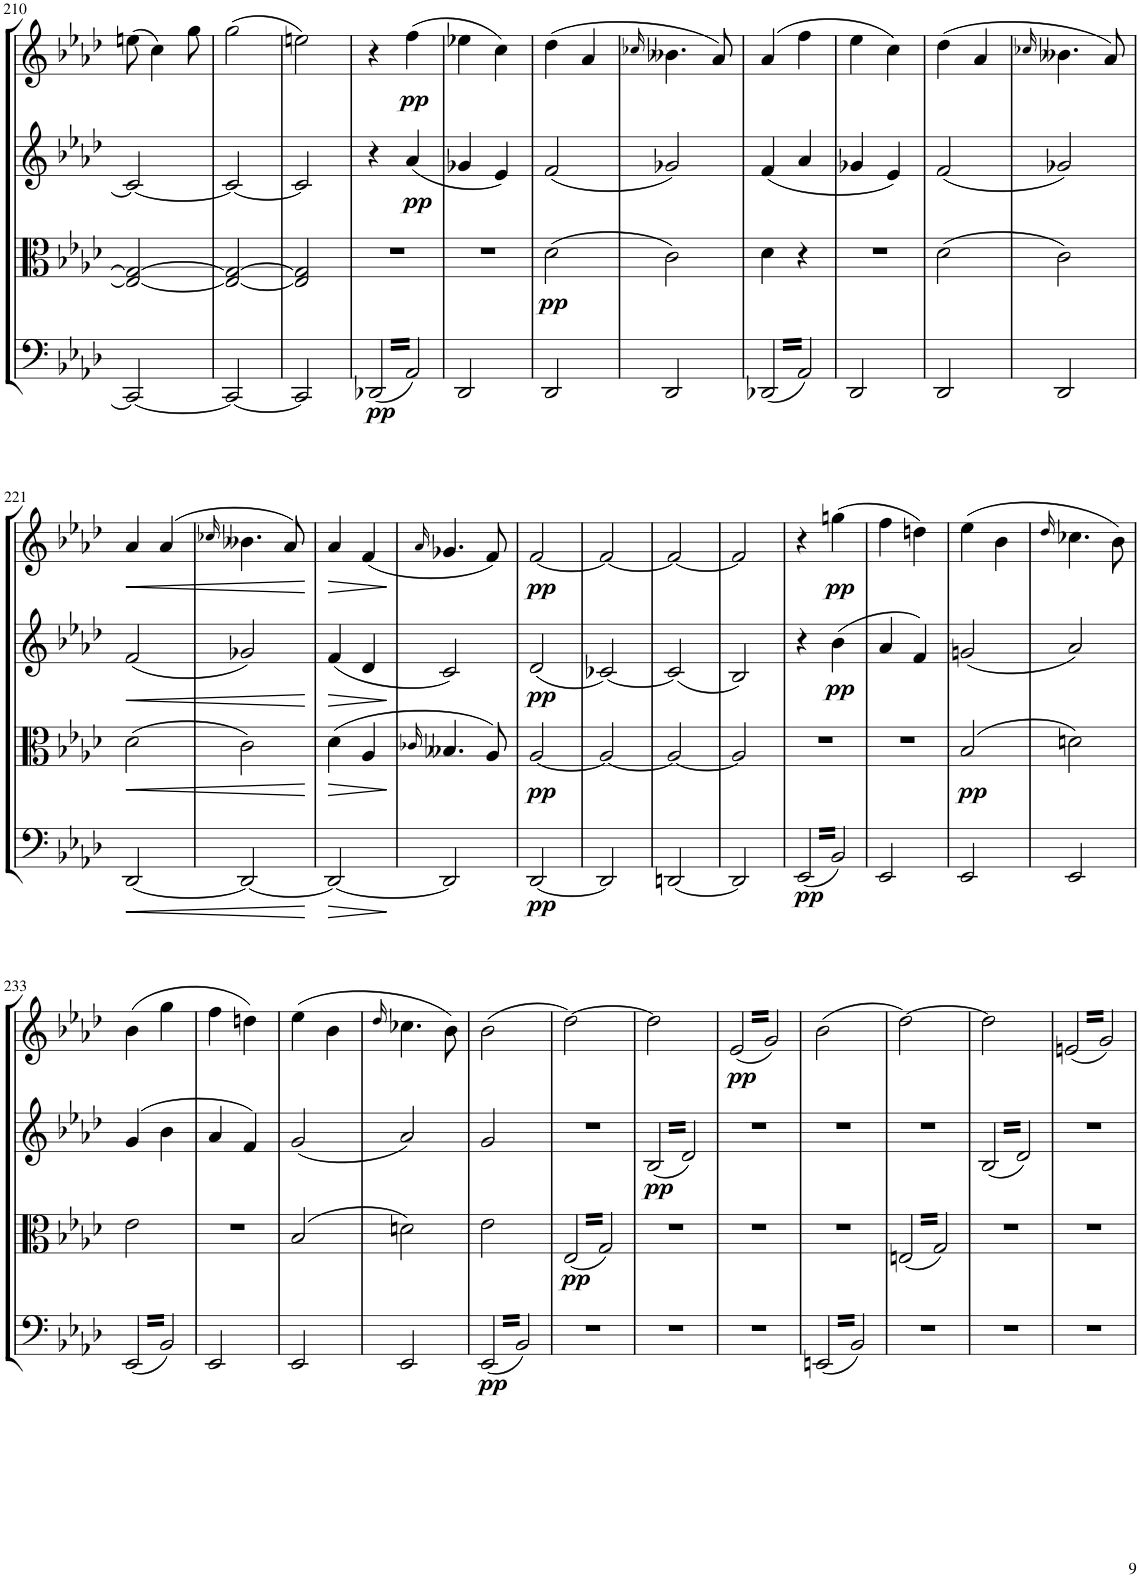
**kern	**dynam	**kern	**dynam	**kern	**dynam	**kern	**dynam
*part4	*part4	*part3	*part3	*part2	*part2	*part1	*part1
*staff4	*staff4	*staff3	*staff3	*staff2	*staff2	*staff1	*staff1
*I"Violoncello	*	*I"Viola	*	*I"Violino II	*	*I"Violino I	*
*I'Vc	*	*I'Vla	*	*I'Vln	*	*I'Vln	*
!!LO:PB:g=z
*clefF4	*	*clefC3	*	*clefG2	*	*clefG2	*
*k[b-e-a-d-]	*	*k[b-e-a-d-]	*	*k[b-e-a-d-]	*	*k[b-e-a-d-]	*
*M2/4	*	*M2/4	*	*M2/4	*	*M2/4	*
=210	=210	=210	=210	=210	=210	=210	=210
2CC/_	.	2E/_ 2G/_	.	2c/_	.	(8een\	.
.	.	.	.	.	.	4cc\)	.
.	.	.	.	.	.	8gg\	.
=211	=211	=211	=211	=211	=211	=211	=211
2CC/_	.	2E/_ 2G/_	.	2c/_	.	(2gg\	.
=212	=212	=212	=212	=212	=212	=212	=212
2CC/]	.	2E/] 2G/]	.	2c/]	.	2een\)	.
=213	=213	=213	=213	=213	=213	=213	=213
!	!LO:DY:b	!	!	!	!	!	!
*tremolo	*	*	*	*	*	*	*
(32DD-X/LLL	pp	2r	.	4r	.	4r	.
32AA-/)	.	.	.	.	.	.	.
32DD-X/	.	.	.	.	.	.	.
32AA-/)	.	.	.	.	.	.	.
32DD-X/	.	.	.	.	.	.	.
32AA-/)	.	.	.	.	.	.	.
32DD-X/	.	.	.	.	.	.	.
32AA-/)	.	.	.	.	.	.	.
!	!	!	!	!	!LO:DY:b	!	!LO:DY:b
32DD-X/	.	.	.	(4a-/	pp	(4ff\	pp
32AA-/)	.	.	.	.	.	.	.
32DD-X/	.	.	.	.	.	.	.
32AA-/)	.	.	.	.	.	.	.
32DD-X/	.	.	.	.	.	.	.
32AA-/)	.	.	.	.	.	.	.
32DD-X/	.	.	.	.	.	.	.
32AA-/)JJJ	.	.	.	.	.	.	.
*Xtremolo	*	*	*	*	*	*	*
=214	=214	=214	=214	=214	=214	=214	=214
2DD-/	.	2r	.	4g-X/	.	4ee-X\	.
.	.	.	.	.	.	.	.
.	.	.	.	.	.	.	.
.	.	.	.	.	.	.	.
.	.	.	.	.	.	.	.
.	.	.	.	.	.	.	.
.	.	.	.	.	.	.	.
.	.	.	.	.	.	.	.
.	.	.	.	4e-/)	.	4cc\)	.
=215	=215	=215	=215	=215	=215	=215	=215
!	!	!	!LO:DY:b	!	!	!	!
2DD-/	.	(2d-\	pp	(2f/	.	(4dd-\	.
.	.	.	.	.	.	4a-/	.
=216	=216	=216	=216	=216	=216	=216	=216
.	.	.	.	.	.	16qcc-X/	.
2DD-/	.	2c\)	.	2g-X/)	.	4.b--X\	.
.	.	.	.	.	.	8a-/)	.
=217	=217	=217	=217	=217	=217	=217	=217
*tremolo	*	*	*	*	*	*	*
(32DD-X/LLL	.	4d-\	.	(4f/	.	(4a-/	.
32AA-/)	.	.	.	.	.	.	.
32DD-X/	.	.	.	.	.	.	.
32AA-/)	.	.	.	.	.	.	.
32DD-X/	.	.	.	.	.	.	.
32AA-/)	.	.	.	.	.	.	.
32DD-X/	.	.	.	.	.	.	.
32AA-/)	.	.	.	.	.	.	.
32DD-X/	.	4r	.	4a-/	.	4ff\	.
32AA-/)	.	.	.	.	.	.	.
32DD-X/	.	.	.	.	.	.	.
32AA-/)	.	.	.	.	.	.	.
32DD-X/	.	.	.	.	.	.	.
32AA-/)	.	.	.	.	.	.	.
32DD-X/	.	.	.	.	.	.	.
32AA-/)JJJ	.	.	.	.	.	.	.
*Xtremolo	*	*	*	*	*	*	*
=218	=218	=218	=218	=218	=218	=218	=218
2DD-/	.	2r	.	4g-X/	.	4ee-\	.
.	.	.	.	.	.	.	.
.	.	.	.	.	.	.	.
.	.	.	.	.	.	.	.
.	.	.	.	.	.	.	.
.	.	.	.	.	.	.	.
.	.	.	.	.	.	.	.
.	.	.	.	.	.	.	.
.	.	.	.	4e-/)	.	4cc\)	.
=219	=219	=219	=219	=219	=219	=219	=219
2DD-/	.	(2d-\	.	(2f/	.	(4dd-\	.
.	.	.	.	.	.	4a-/	.
=220	=220	=220	=220	=220	=220	=220	=220
.	.	.	.	.	.	16qcc-X/	.
2DD-/	.	2c\)	.	2g-X/)	.	4.b--X\	.
.	.	.	.	.	.	8a-/)	.
!!LO:LB:g=z
=221	=221	=221	=221	=221	=221	=221	=221
!	!LO:HP:b	!	!LO:HP:b	!	!LO:HP:b	!	!LO:HP:b
[2DD-/	<	(2d-\	<	(2f/	<	4a-/	<
.	.	.	.	.	.	(4a-/	.
=222	=222	=222	=222	=222	=222	=222	=222
.	.	.	.	.	.	16qcc-X/	.
2DD-/_	.	2c\)	.	2g-X/)	.	4.b--X\	.
.	.	.	.	.	.	8a-/)	.
.	[	.	[	.	[	.	[
=223	=223	=223	=223	=223	=223	=223	=223
!	!LO:HP:b	!	!LO:HP:b	!	!LO:HP:b	!	!LO:HP:b
2DD-/_	>	(4d-\	>	(4f/	>	4a-/	>
.	.	4A-/	.	4d-/	.	(4f/	.
.	]	.	]	.	]	.	]
=224	=224	=224	=224	=224	=224	=224	=224
.	.	16qc-X/	.	.	.	16qa-/	.
2DD-/]	.	4.B--X/	.	2c/)	.	4.g-X/	.
.	.	8A-/)	.	.	.	8f/)	.
=225	=225	=225	=225	=225	=225	=225	=225
!	!LO:DY:b	!	!LO:DY:b	!	!LO:DY:b	!	!LO:DY:b
[2DD-/	pp	[2A-/	pp	(2d-/	pp	[2f/	pp
=226	=226	=226	=226	=226	=226	=226	=226
2DD-/]	.	2A-/_	.	[2c-X/)	.	2f/_	.
=227	=227	=227	=227	=227	=227	=227	=227
[2DDn/	.	2A-/_	.	(2c-/]	.	2f/_	.
=228	=228	=228	=228	=228	=228	=228	=228
2DD/]	.	2A-/]	.	2B-/)	.	2f/]	.
=229	=229	=229	=229	=229	=229	=229	=229
!	!LO:DY:b	!	!	!	!	!	!
*tremolo	*	*	*	*	*	*	*
(32EE-/LLL	pp	2r	.	4r	.	4r	.
32BB-/)	.	.	.	.	.	.	.
32EE-/	.	.	.	.	.	.	.
32BB-/)	.	.	.	.	.	.	.
32EE-/	.	.	.	.	.	.	.
32BB-/)	.	.	.	.	.	.	.
32EE-/	.	.	.	.	.	.	.
32BB-/)	.	.	.	.	.	.	.
!	!	!	!	!	!LO:DY:b	!	!LO:DY:b
32EE-/	.	.	.	(4b-\	pp	(4ggn\	pp
32BB-/)	.	.	.	.	.	.	.
32EE-/	.	.	.	.	.	.	.
32BB-/)	.	.	.	.	.	.	.
32EE-/	.	.	.	.	.	.	.
32BB-/)	.	.	.	.	.	.	.
32EE-/	.	.	.	.	.	.	.
32BB-/)JJJ	.	.	.	.	.	.	.
*Xtremolo	*	*	*	*	*	*	*
=230	=230	=230	=230	=230	=230	=230	=230
2EE-/	.	2r	.	4a-/	.	4ff\	.
.	.	.	.	.	.	.	.
.	.	.	.	.	.	.	.
.	.	.	.	.	.	.	.
.	.	.	.	.	.	.	.
.	.	.	.	.	.	.	.
.	.	.	.	.	.	.	.
.	.	.	.	.	.	.	.
.	.	.	.	4f/)	.	4ddn\)	.
=231	=231	=231	=231	=231	=231	=231	=231
!	!	!	!LO:DY:b	!	!	!	!
2EE-/	.	(2B-/	pp	(2gn/	.	(4ee-\	.
.	.	.	.	.	.	4b-\	.
=232	=232	=232	=232	=232	=232	=232	=232
.	.	.	.	.	.	16qdd-/	.
2EE-/	.	2dn\)	.	2a-/)	.	4.cc-X\	.
.	.	.	.	.	.	8b-\)	.
!!LO:LB:g=z
=233	=233	=233	=233	=233	=233	=233	=233
*tremolo	*	*	*	*	*	*	*
(32EE-/LLL	.	2e-\	.	(4g/	.	(4b-\	.
32BB-/)	.	.	.	.	.	.	.
32EE-/	.	.	.	.	.	.	.
32BB-/)	.	.	.	.	.	.	.
32EE-/	.	.	.	.	.	.	.
32BB-/)	.	.	.	.	.	.	.
32EE-/	.	.	.	.	.	.	.
32BB-/)	.	.	.	.	.	.	.
32EE-/	.	.	.	4b-\	.	4gg\	.
32BB-/)	.	.	.	.	.	.	.
32EE-/	.	.	.	.	.	.	.
32BB-/)	.	.	.	.	.	.	.
32EE-/	.	.	.	.	.	.	.
32BB-/)	.	.	.	.	.	.	.
32EE-/	.	.	.	.	.	.	.
32BB-/)JJJ	.	.	.	.	.	.	.
*Xtremolo	*	*	*	*	*	*	*
=234	=234	=234	=234	=234	=234	=234	=234
2EE-/	.	2r	.	4a-/	.	4ff\	.
.	.	.	.	.	.	.	.
.	.	.	.	.	.	.	.
.	.	.	.	.	.	.	.
.	.	.	.	.	.	.	.
.	.	.	.	.	.	.	.
.	.	.	.	.	.	.	.
.	.	.	.	.	.	.	.
.	.	.	.	4f/)	.	4ddn\)	.
=235	=235	=235	=235	=235	=235	=235	=235
2EE-/	.	(2B-/	.	(2g/	.	(4ee-\	.
.	.	.	.	.	.	4b-\	.
=236	=236	=236	=236	=236	=236	=236	=236
.	.	.	.	.	.	16qdd-/	.
2EE-/	.	2dn\)	.	2a-/)	.	4.cc-X\	.
.	.	.	.	.	.	8b-\)	.
=237	=237	=237	=237	=237	=237	=237	=237
!	!LO:DY:b	!	!	!	!	!	!
*tremolo	*	*	*	*	*	*	*
(32EE-/LLL	pp	2e-\	.	2g/	.	(2b-\	.
32BB-/)	.	.	.	.	.	.	.
32EE-/	.	.	.	.	.	.	.
32BB-/)	.	.	.	.	.	.	.
32EE-/	.	.	.	.	.	.	.
32BB-/)	.	.	.	.	.	.	.
32EE-/	.	.	.	.	.	.	.
32BB-/)	.	.	.	.	.	.	.
32EE-/	.	.	.	.	.	.	.
32BB-/)	.	.	.	.	.	.	.
32EE-/	.	.	.	.	.	.	.
32BB-/)	.	.	.	.	.	.	.
32EE-/	.	.	.	.	.	.	.
32BB-/)	.	.	.	.	.	.	.
32EE-/	.	.	.	.	.	.	.
32BB-/)JJJ	.	.	.	.	.	.	.
=238	=238	=238	=238	=238	=238	=238	=238
!	!	!	!LO:DY:b	!	!	!	!
*	*	*tremolo	*	*	*	*	*
2r	.	(32E-/LLL	pp	2r	.	[2dd-\)	.
.	.	32G/)	.	.	.	.	.
.	.	32E-/	.	.	.	.	.
.	.	32G/)	.	.	.	.	.
.	.	32E-/	.	.	.	.	.
.	.	32G/)	.	.	.	.	.
.	.	32E-/	.	.	.	.	.
.	.	32G/)	.	.	.	.	.
.	.	32E-/	.	.	.	.	.
.	.	32G/)	.	.	.	.	.
.	.	32E-/	.	.	.	.	.
.	.	32G/)	.	.	.	.	.
.	.	32E-/	.	.	.	.	.
.	.	32G/)	.	.	.	.	.
.	.	32E-/	.	.	.	.	.
.	.	32G/)JJJ	.	.	.	.	.
=239	=239	=239	=239	=239	=239	=239	=239
!	!	!	!	!	!LO:DY:b	!	!
*	*	*	*	*tremolo	*	*	*
2r	.	2r	.	(32B-/LLL	pp	2dd-\]	.
.	.	.	.	32d-/)	.	.	.
.	.	.	.	32B-/	.	.	.
.	.	.	.	32d-/)	.	.	.
.	.	.	.	32B-/	.	.	.
.	.	.	.	32d-/)	.	.	.
.	.	.	.	32B-/	.	.	.
.	.	.	.	32d-/)	.	.	.
.	.	.	.	32B-/	.	.	.
.	.	.	.	32d-/)	.	.	.
.	.	.	.	32B-/	.	.	.
.	.	.	.	32d-/)	.	.	.
.	.	.	.	32B-/	.	.	.
.	.	.	.	32d-/)	.	.	.
.	.	.	.	32B-/	.	.	.
.	.	.	.	32d-/)JJJ	.	.	.
=240	=240	=240	=240	=240	=240	=240	=240
!	!	!	!	!	!	!	!LO:DY:b
*	*	*	*	*	*	*tremolo	*
2r	.	2r	.	2r	.	(32e-/LLL	pp
.	.	.	.	.	.	32g/)	.
.	.	.	.	.	.	32e-/	.
.	.	.	.	.	.	32g/)	.
.	.	.	.	.	.	32e-/	.
.	.	.	.	.	.	32g/)	.
.	.	.	.	.	.	32e-/	.
.	.	.	.	.	.	32g/)	.
.	.	.	.	.	.	32e-/	.
.	.	.	.	.	.	32g/)	.
.	.	.	.	.	.	32e-/	.
.	.	.	.	.	.	32g/)	.
.	.	.	.	.	.	32e-/	.
.	.	.	.	.	.	32g/)	.
.	.	.	.	.	.	32e-/	.
.	.	.	.	.	.	32g/)JJJ	.
*	*	*	*	*	*	*Xtremolo	*
=241	=241	=241	=241	=241	=241	=241	=241
(32EEn/LLL	.	2r	.	2r	.	(2b-\	.
32BB-/)	.	.	.	.	.	.	.
32EEn/	.	.	.	.	.	.	.
32BB-/)	.	.	.	.	.	.	.
32EEn/	.	.	.	.	.	.	.
32BB-/)	.	.	.	.	.	.	.
32EEn/	.	.	.	.	.	.	.
32BB-/)	.	.	.	.	.	.	.
32EEn/	.	.	.	.	.	.	.
32BB-/)	.	.	.	.	.	.	.
32EEn/	.	.	.	.	.	.	.
32BB-/)	.	.	.	.	.	.	.
32EEn/	.	.	.	.	.	.	.
32BB-/)	.	.	.	.	.	.	.
32EEn/	.	.	.	.	.	.	.
32BB-/)JJJ	.	.	.	.	.	.	.
*Xtremolo	*	*	*	*	*	*	*
=242	=242	=242	=242	=242	=242	=242	=242
2r	.	(32En/LLL	.	2r	.	[2dd-\)	.
.	.	32G/)	.	.	.	.	.
.	.	32En/	.	.	.	.	.
.	.	32G/)	.	.	.	.	.
.	.	32En/	.	.	.	.	.
.	.	32G/)	.	.	.	.	.
.	.	32En/	.	.	.	.	.
.	.	32G/)	.	.	.	.	.
.	.	32En/	.	.	.	.	.
.	.	32G/)	.	.	.	.	.
.	.	32En/	.	.	.	.	.
.	.	32G/)	.	.	.	.	.
.	.	32En/	.	.	.	.	.
.	.	32G/)	.	.	.	.	.
.	.	32En/	.	.	.	.	.
.	.	32G/)JJJ	.	.	.	.	.
*	*	*Xtremolo	*	*	*	*	*
=243	=243	=243	=243	=243	=243	=243	=243
2r	.	2r	.	(32B-/LLL	.	2dd-\]	.
.	.	.	.	32d-/)	.	.	.
.	.	.	.	32B-/	.	.	.
.	.	.	.	32d-/)	.	.	.
.	.	.	.	32B-/	.	.	.
.	.	.	.	32d-/)	.	.	.
.	.	.	.	32B-/	.	.	.
.	.	.	.	32d-/)	.	.	.
.	.	.	.	32B-/	.	.	.
.	.	.	.	32d-/)	.	.	.
.	.	.	.	32B-/	.	.	.
.	.	.	.	32d-/)	.	.	.
.	.	.	.	32B-/	.	.	.
.	.	.	.	32d-/)	.	.	.
.	.	.	.	32B-/	.	.	.
.	.	.	.	32d-/)JJJ	.	.	.
*	*	*	*	*Xtremolo	*	*	*
=244	=244	=244	=244	=244	=244	=244	=244
*	*	*	*	*	*	*tremolo	*
2r	.	2r	.	2r	.	(32en/LLL	.
.	.	.	.	.	.	32g/)	.
.	.	.	.	.	.	32en/	.
.	.	.	.	.	.	32g/)	.
.	.	.	.	.	.	32en/	.
.	.	.	.	.	.	32g/)	.
.	.	.	.	.	.	32en/	.
.	.	.	.	.	.	32g/)	.
.	.	.	.	.	.	32en/	.
.	.	.	.	.	.	32g/)	.
.	.	.	.	.	.	32en/	.
.	.	.	.	.	.	32g/)	.
.	.	.	.	.	.	32en/	.
.	.	.	.	.	.	32g/)	.
.	.	.	.	.	.	32en/	.
.	.	.	.	.	.	32g/)JJJ	.
*	*	*	*	*	*	*Xtremolo	*
.	.	.	.	.	.	.	.
.	.	.	.	.	.	.	.
.	.	.	.	.	.	.	.
.	.	.	.	.	.	.	.
.	.	.	.	.	.	.	.
.	.	.	.	.	.	.	.
.	.	.	.	.	.	.	.
.	.	.	.	.	.	.	.
=	=	=	=	=	=	=	=
*-	*-	*-	*-	*-	*-	*-	*-
